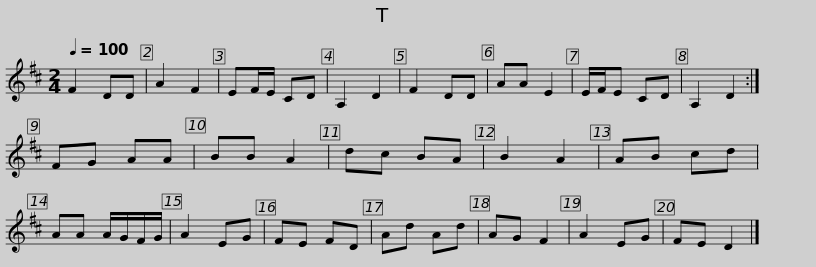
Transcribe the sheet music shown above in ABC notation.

X:1
L:1/8
Q:1/4=100
M:2/4
I:linebreak $
K:D
V:1 treble
V:1
 F2 DD | A2 F2 | EF/E/ CD | A,2 D2 |$ F2 DD | %5
 AA E2 | E/F/E CD | A,2 D2 :|$ FG AA | BB A2 | %10
 dc BA | B2 A2 |$ AB cd | AA A/G/F/G/ | A2 EG | %15
 FE FD |$ Ad Ad | AG F2 | A2 EG | FE D2 |] %20
